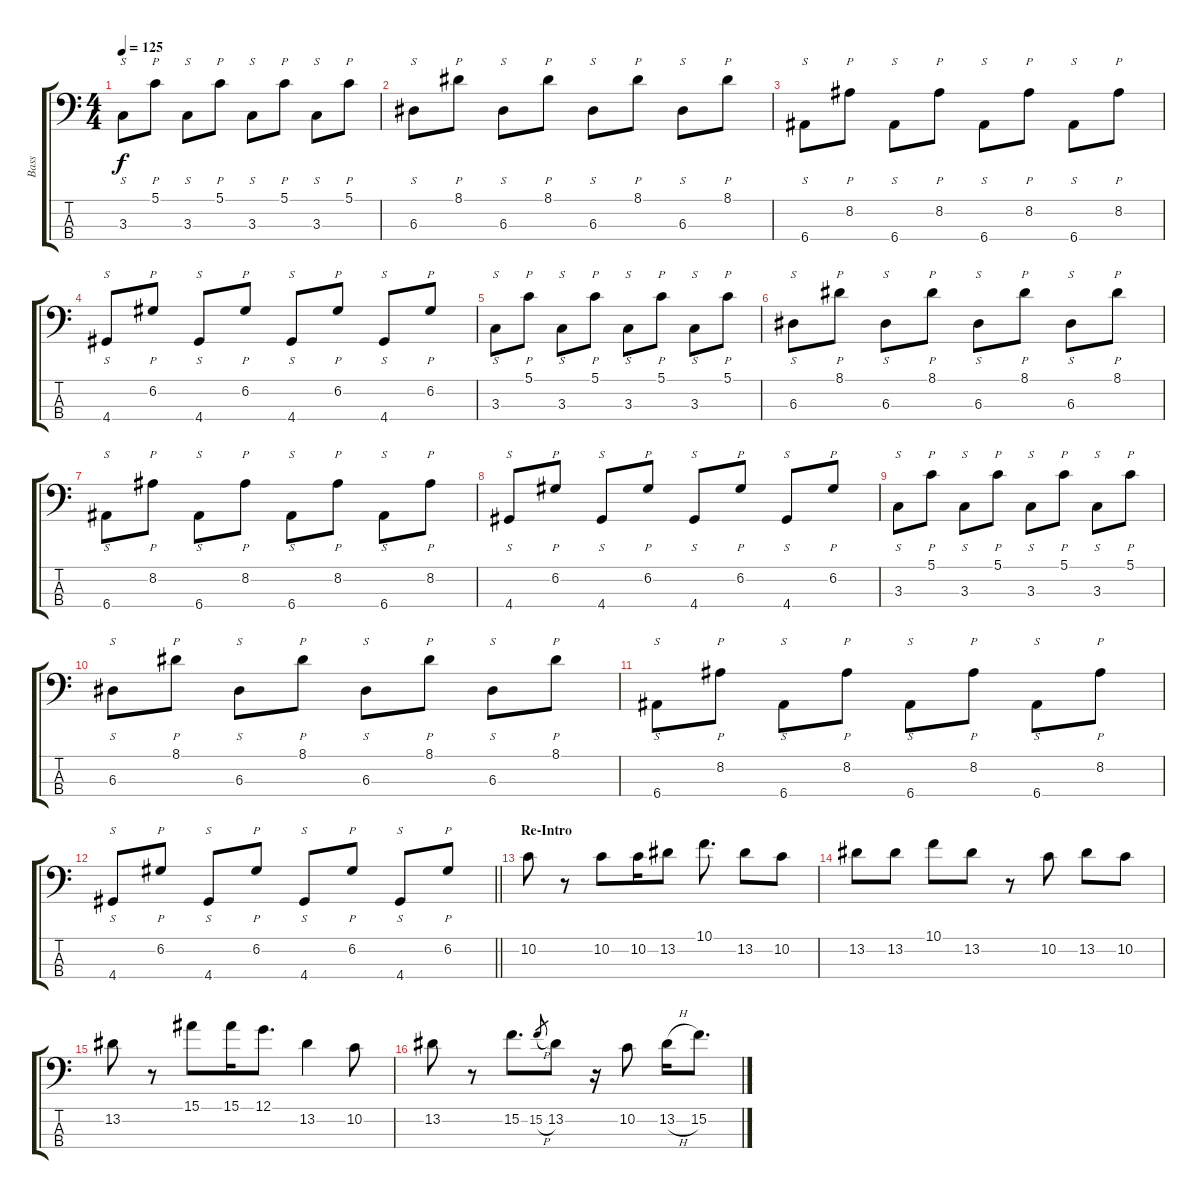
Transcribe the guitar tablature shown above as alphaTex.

\track ("Bass" "Bass") {instrument electricbassfinger}
\staff {score tabs}
\tuning (G2 D2 A1 E1) {hide}
\ts (4 4)
\tempo 125
\clef f4
\ks c
3.3.8{s dy f} 5.1.8{p} 3.3.8{s} 5.1.8{p} 3.3.8{s} 5.1.8{p} 3.3.8{s} 5.1.8{p} |
6.3.8{s} 8.1.8{p} 6.3.8{s} 8.1.8{p} 6.3.8{s} 8.1.8{p} 6.3.8{s} 8.1.8{p} |
6.4.8{s} 8.2.8{p} 6.4.8{s} 8.2.8{p} 6.4.8{s} 8.2.8{p} 6.4.8{s} 8.2.8{p} |
4.4.8{s} 6.2.8{p} 4.4.8{s} 6.2.8{p} 4.4.8{s} 6.2.8{p} 4.4.8{s} 6.2.8{p} |
3.3.8{s} 5.1.8{p} 3.3.8{s} 5.1.8{p} 3.3.8{s} 5.1.8{p} 3.3.8{s} 5.1.8{p} |
6.3.8{s} 8.1.8{p} 6.3.8{s} 8.1.8{p} 6.3.8{s} 8.1.8{p} 6.3.8{s} 8.1.8{p} |
6.4.8{s} 8.2.8{p} 6.4.8{s} 8.2.8{p} 6.4.8{s} 8.2.8{p} 6.4.8{s} 8.2.8{p} |
4.4.8{s} 6.2.8{p} 4.4.8{s} 6.2.8{p} 4.4.8{s} 6.2.8{p} 4.4.8{s} 6.2.8{p} |
3.3.8{s} 5.1.8{p} 3.3.8{s} 5.1.8{p} 3.3.8{s} 5.1.8{p} 3.3.8{s} 5.1.8{p} |
6.3.8{s} 8.1.8{p} 6.3.8{s} 8.1.8{p} 6.3.8{s} 8.1.8{p} 6.3.8{s} 8.1.8{p} |
6.4.8{s} 8.2.8{p} 6.4.8{s} 8.2.8{p} 6.4.8{s} 8.2.8{p} 6.4.8{s} 8.2.8{p} |
\barLineRight lightlight
4.4.8{s} 6.2.8{p} 4.4.8{s} 6.2.8{p} 4.4.8{s} 6.2.8{p} 4.4.8{s} 6.2.8{p} |
\section ("" "Re-Intro")
10.2.8 r.8 10.2.8 10.2.16 13.2.8 10.1.8{d} 13.2.8 10.2.8 |
13.2.8 13.2.8 10.1.8 13.2.8 r.8 10.2.8 13.2.8 10.2.8 |
13.2.8 r.8 15.1.8 15.1.16 12.1.8{d} 13.2.4 10.2.8 |
13.2.8 r.8 15.2.8{d} 15.2{h}.8{gr} 13.2.8 r.16 10.2.8 13.2{h}.16 15.2.8{d}
